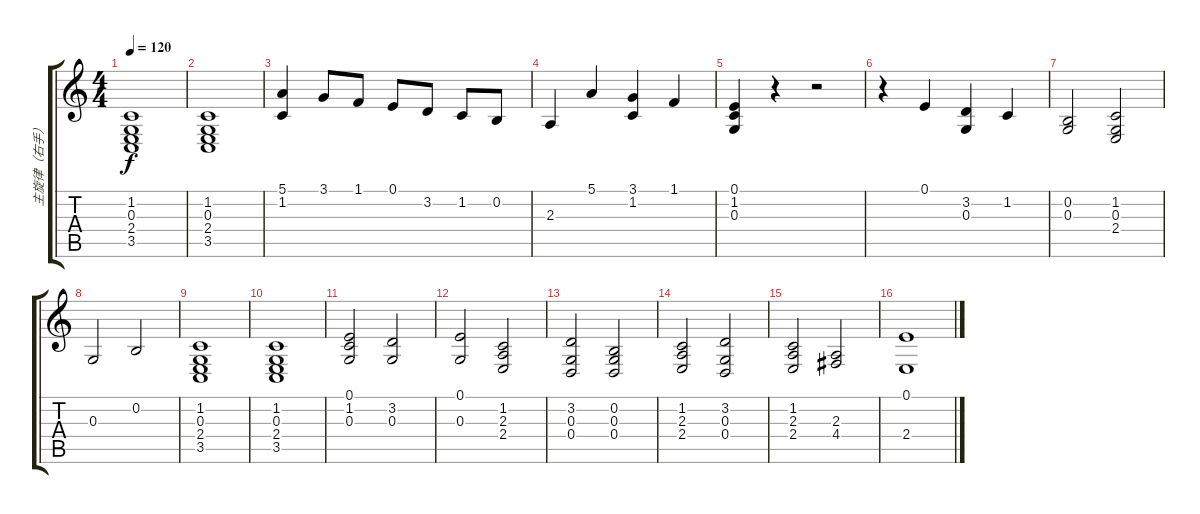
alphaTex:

\track ("主旋律（右手）" "主旋律（右手）") {instrument acousticgrandpiano}
\staff {score tabs}
\tuning (E4 B3 G3 D3 A2 E2) {hide}
\ts (4 4)
\tempo 120
\clef g2
\ks c
(1.2 0.3 2.4 3.5).1{dy f} |
(1.2 0.3 2.4 3.5).1 |
(5.1 1.2).4 3.1.8 1.1.8 0.1.8 3.2.8 1.2.8 0.2.8 |
2.3.4 5.1.4 (3.1 1.2).4 1.1.4 |
(0.1 1.2 0.3).4 r.4 r.2 |
r.4 0.1.4 (3.2 0.3).4 1.2.4 |
(0.2 0.3).2 (1.2 0.3 2.4).2 |
0.3.2 0.2.2 |
(1.2 0.3 2.4 3.5).1 |
(1.2 0.3 2.4 3.5).1 |
(0.1 1.2 0.3).2 (3.2 0.3).2 |
(0.1 0.3).2 (1.2 2.3 2.4).2 |
(3.2 0.3 0.4).2 (0.2 0.3 0.4).2 |
(1.2 2.3 2.4).2 (3.2 0.3 0.4).2 |
(1.2 2.3 2.4).2 (2.3 4.4).2 |
(0.1 2.4).1
